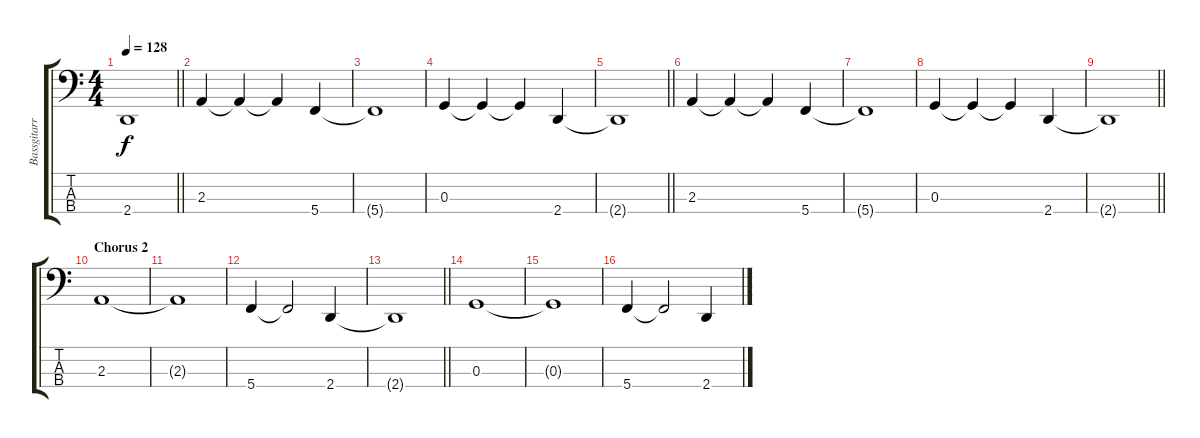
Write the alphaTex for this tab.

\track ("Bassgitarre" "Bassgitarr") {instrument electricbassfinger}
\staff {score tabs}
\tuning (F2 C2 G1 C1) {hide}
\ts (4 4)
\tempo 128
\clef f4
\barLineRight lightlight
\ks c
2.4{t}.1{dy f} |
2.3.4 2.3{t}.4 2.3{t}.4 5.4.4 |
5.4{t}.1 |
0.3.4 0.3{t}.4 0.3{t}.4 2.4.4 |
\barLineRight lightlight
2.4{t}.1 |
2.3.4 2.3{t}.4 2.3{t}.4 5.4.4 |
5.4{t}.1 |
0.3.4 0.3{t}.4 0.3{t}.4 2.4.4 |
\barLineRight lightlight
2.4{t}.1 |
\section ("" "Chorus 2")
2.3.1 |
2.3{t}.1 |
5.4.4 5.4{t}.2 2.4.4 |
\barLineRight lightlight
2.4{t}.1 |
0.3.1 |
0.3{t}.1 |
5.4.4 5.4{t}.2 2.4.4
